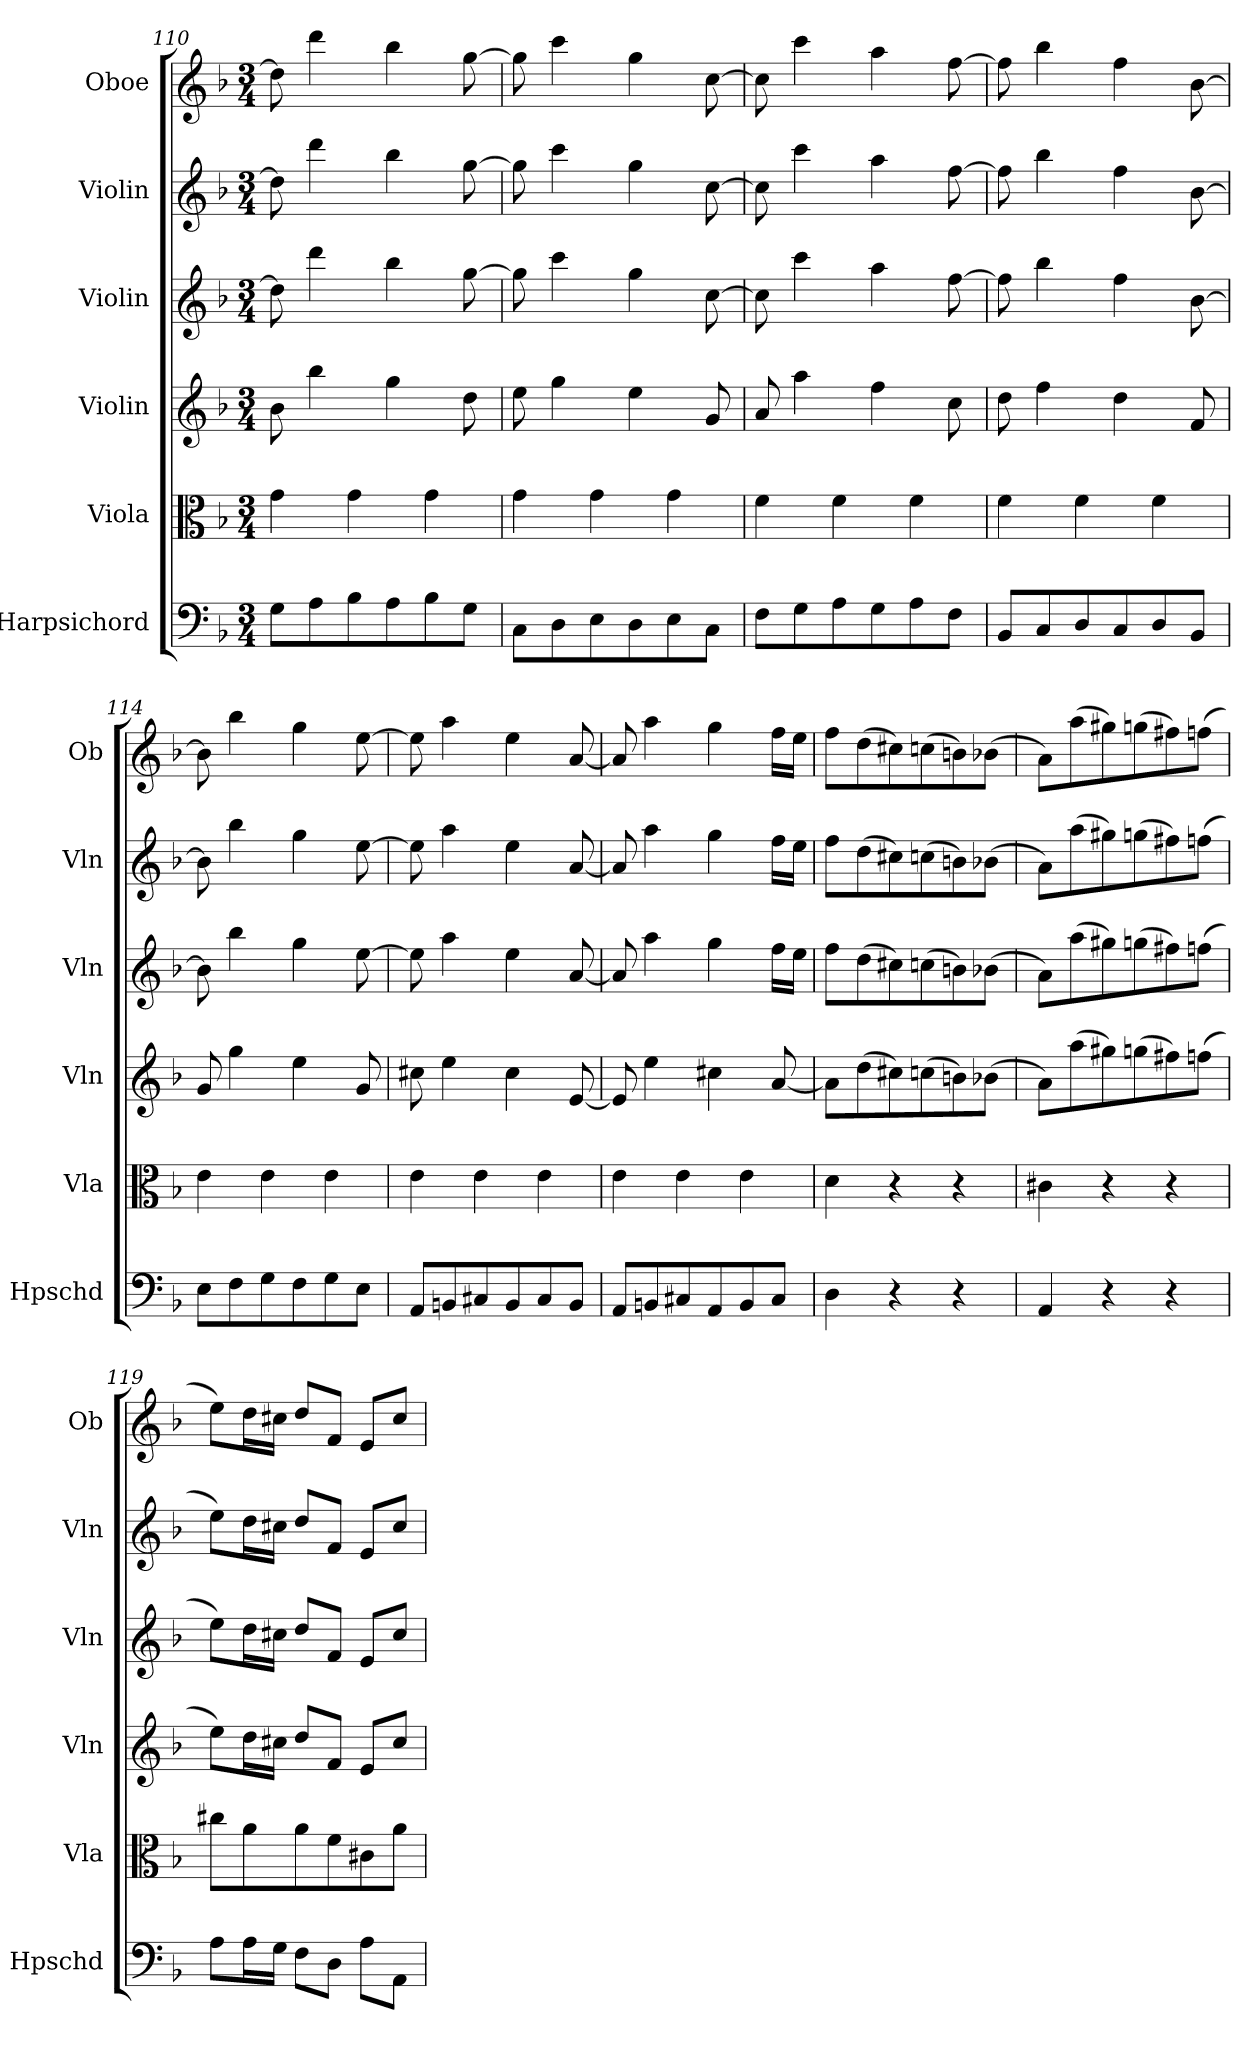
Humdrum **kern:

**kern	**kern	**kern	**kern	**kern	**kern
*part6	*part5	*part4	*part3	*part2	*part1
*staff6	*staff5	*staff4	*staff3	*staff2	*staff1
*I"Harpsichord	*I"Viola	*I"Violin	*I"Violin	*I"Violin	*I"Oboe
*I'Hpschd	*I'Vla	*I'Vln	*I'Vln	*I'Vln	*I'Ob
*clefF4	*clefC3	*clefG2	*clefG2	*clefG2	*clefG2
*k[b-]	*k[b-]	*k[b-]	*k[b-]	*k[b-]	*k[b-]
*d:	*d:	*d:	*d:	*d:	*d:
*M3/4	*M3/4	*M3/4	*M3/4	*M3/4	*M3/4
=110	=110	=110	=110	=110	=110
8G\L	4g\	8b-\	8dd\]	8dd\]	8dd\]
8A\	.	4bb-\	4ddd\	4ddd\	4ddd\
8B-\	4g\	.	.	.	.
8A\	.	4gg\	4bb-\	4bb-\	4bb-\
8B-\	4g\	.	.	.	.
8G\J	.	8dd\	[8gg\	[8gg\	[8gg\
=111	=111	=111	=111	=111	=111
8C\L	4g\	8ee\	8gg\]	8gg\]	8gg\]
8D\	.	4gg\	4ccc\	4ccc\	4ccc\
8E\	4g\	.	.	.	.
8D\	.	4ee\	4gg\	4gg\	4gg\
8E\	4g\	.	.	.	.
8C\J	.	8g/	[8cc\	[8cc\	[8cc\
=112	=112	=112	=112	=112	=112
8F\L	4f\	8a/	8cc\]	8cc\]	8cc\]
8G\	.	4aa\	4ccc\	4ccc\	4ccc\
8A\	4f\	.	.	.	.
8G\	.	4ff\	4aa\	4aa\	4aa\
8A\	4f\	.	.	.	.
8F\J	.	8cc\	[8ff\	[8ff\	[8ff\
=113	=113	=113	=113	=113	=113
8BB-/L	4f\	8dd\	8ff\]	8ff\]	8ff\]
8C/	.	4ff\	4bb-\	4bb-\	4bb-\
8D/	4f\	.	.	.	.
8C/	.	4dd\	4ff\	4ff\	4ff\
8D/	4f\	.	.	.	.
8BB-/J	.	8f/	[8b-\	[8b-\	[8b-\
=114	=114	=114	=114	=114	=114
8E\L	4e\	8g/	8b-\]	8b-\]	8b-\]
8F\	.	4gg\	4bb-\	4bb-\	4bb-\
8G\	4e\	.	.	.	.
8F\	.	4ee\	4gg\	4gg\	4gg\
8G\	4e\	.	.	.	.
8E\J	.	8g/	[8ee\	[8ee\	[8ee\
=115	=115	=115	=115	=115	=115
8AA/L	4e\	8cc#X\	8ee\]	8ee\]	8ee\]
8BBn/	.	4ee\	4aa\	4aa\	4aa\
8C#X/	4e\	.	.	.	.
8BB/	.	4cc#\	4ee\	4ee\	4ee\
8C#/	4e\	.	.	.	.
8BB/J	.	[8e/	[8a/	[8a/	[8a/
=116	=116	=116	=116	=116	=116
8AA/L	4e\	8e/]	8a/]	8a/]	8a/]
8BBn/	.	4ee\	4aa\	4aa\	4aa\
8C#X/	4e\	.	.	.	.
8AA/	.	4cc#X\	4gg\	4gg\	4gg\
8BB/	4e\	.	.	.	.
8C#/J	.	[8a/	16ff\LL	16ff\LL	16ff\LL
.	.	.	16ee\JJ	16ee\JJ	16ee\JJ
=117	=117	=117	=117	=117	=117
4D\	4d\	8a\L]	8ff\L	8ff\L	8ff\L
.	.	(8dd\	(8dd\	(8dd\	(8dd\
4r	4r	8cc#X\)	8cc#X\)	8cc#X\)	8cc#X\)
.	.	(8ccn\	(8ccn\	(8ccn\	(8ccn\
4r	4r	8bn\)	8bn\)	8bn\)	8bn\)
.	.	(8b-X\J	(8b-X\J	(8b-X\J	(8b-X\J
=118	=118	=118	=118	=118	=118
4AA/	4c#X\	8a\L)	8a\L)	8a\L)	8a\L)
.	.	(8aa\	(8aa\	(8aa\	(8aa\
4r	4r	8gg#X\)	8gg#X\)	8gg#X\)	8gg#X\)
.	.	(8ggn\	(8ggn\	(8ggn\	(8ggn\
4r	4r	8ff#X\)	8ff#X\)	8ff#X\)	8ff#X\)
.	.	(8ffn\J	(8ffn\J	(8ffn\J	(8ffn\J
=119	=119	=119	=119	=119	=119
8A\L	8cc#X\L	8ee\L)	8ee\L)	8ee\L)	8ee\L)
16A\L	8a\	16dd\L	16dd\L	16dd\L	16dd\L
16G\JJ	.	16cc#X\JJ	16cc#X\JJ	16cc#X\JJ	16cc#X\JJ
8F\L	8a\	8dd/L	8dd/L	8dd/L	8dd/L
8D\J	8f\	8f/J	8f/J	8f/J	8f/J
8A\L	8c#X\	8e/L	8e/L	8e/L	8e/L
8AA\J	8a\J	8cc#/J	8cc#/J	8cc#/J	8cc#/J
=	=	=	=	=	=
*-	*-	*-	*-	*-	*-
